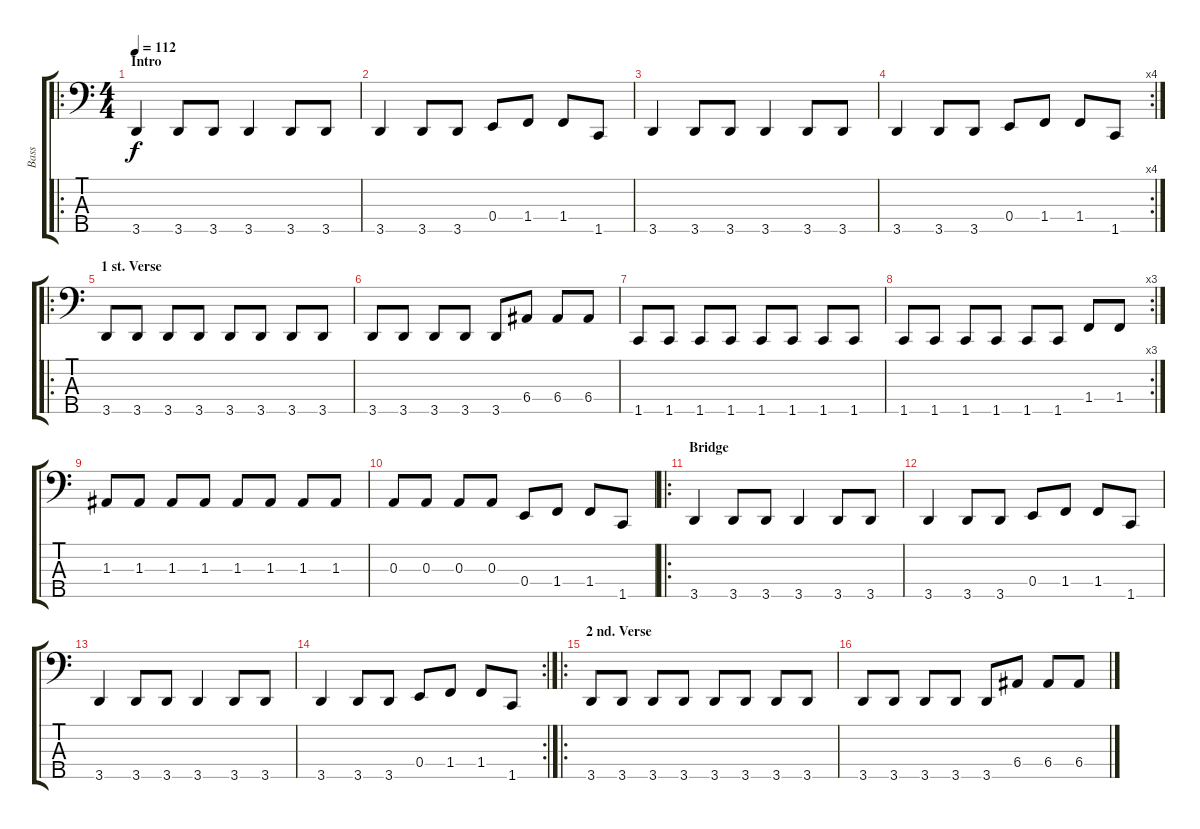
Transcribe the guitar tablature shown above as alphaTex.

\track ("Bass" "Bass") {instrument electricbassfinger}
\staff {score tabs}
\tuning (G2 D2 A1 E1 B0) {hide}
\ro
\ts (4 4)
\section ("" "Intro")
\tempo 112
\clef f4
\ks c
3.5.4{dy f instrument electricbassfinger} 3.5.8 3.5.8 3.5.4 3.5.8 3.5.8 |
3.5.4 3.5.8 3.5.8 0.4.8 1.4.8 1.4.8 1.5.8 |
3.5.4 3.5.8 3.5.8 3.5.4 3.5.8 3.5.8 |
\rc 4
3.5.4 3.5.8 3.5.8 0.4.8 1.4.8 1.4.8 1.5.8 |
\ro
\section ("" "1 st. Verse")
3.5.8 3.5.8 3.5.8 3.5.8 3.5.8 3.5.8 3.5.8 3.5.8 |
3.5.8 3.5.8 3.5.8 3.5.8 3.5.8 6.4.8 6.4.8 6.4.8 |
1.5.8 1.5.8 1.5.8 1.5.8 1.5.8 1.5.8 1.5.8 1.5.8 |
\rc 3
1.5.8 1.5.8 1.5.8 1.5.8 1.5.8 1.5.8 1.4.8 1.4.8 |
1.3.8 1.3.8 1.3.8 1.3.8 1.3.8 1.3.8 1.3.8 1.3.8 |
0.3.8 0.3.8 0.3.8 0.3.8 0.4.8 1.4.8 1.4.8 1.5.8 |
\ro
\section ("" "Bridge")
3.5.4 3.5.8 3.5.8 3.5.4 3.5.8 3.5.8 |
3.5.4 3.5.8 3.5.8 0.4.8 1.4.8 1.4.8 1.5.8 |
3.5.4 3.5.8 3.5.8 3.5.4 3.5.8 3.5.8 |
\rc 2
3.5.4 3.5.8 3.5.8 0.4.8 1.4.8 1.4.8 1.5.8 |
\ro
\section ("" "2 nd. Verse")
3.5.8 3.5.8 3.5.8 3.5.8 3.5.8 3.5.8 3.5.8 3.5.8 |
3.5.8 3.5.8 3.5.8 3.5.8 3.5.8 6.4.8 6.4.8 6.4.8
